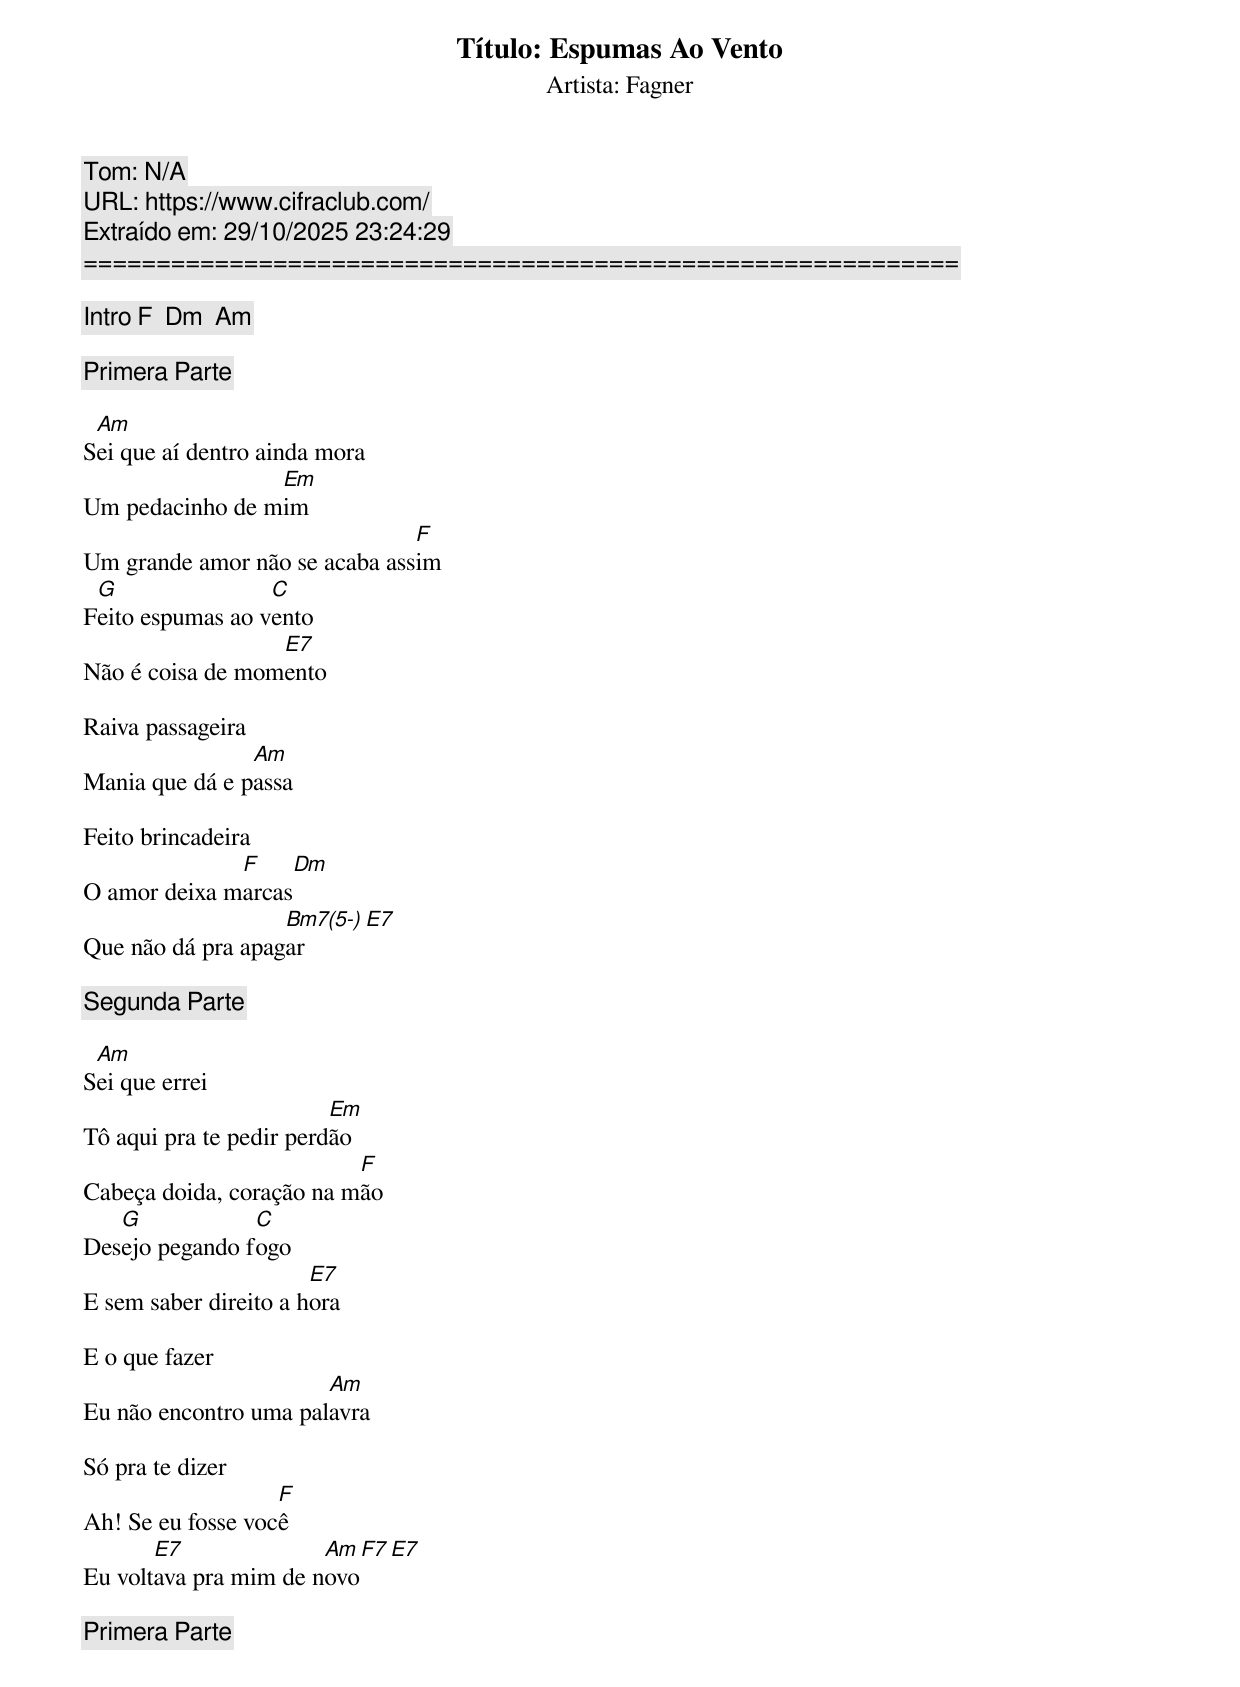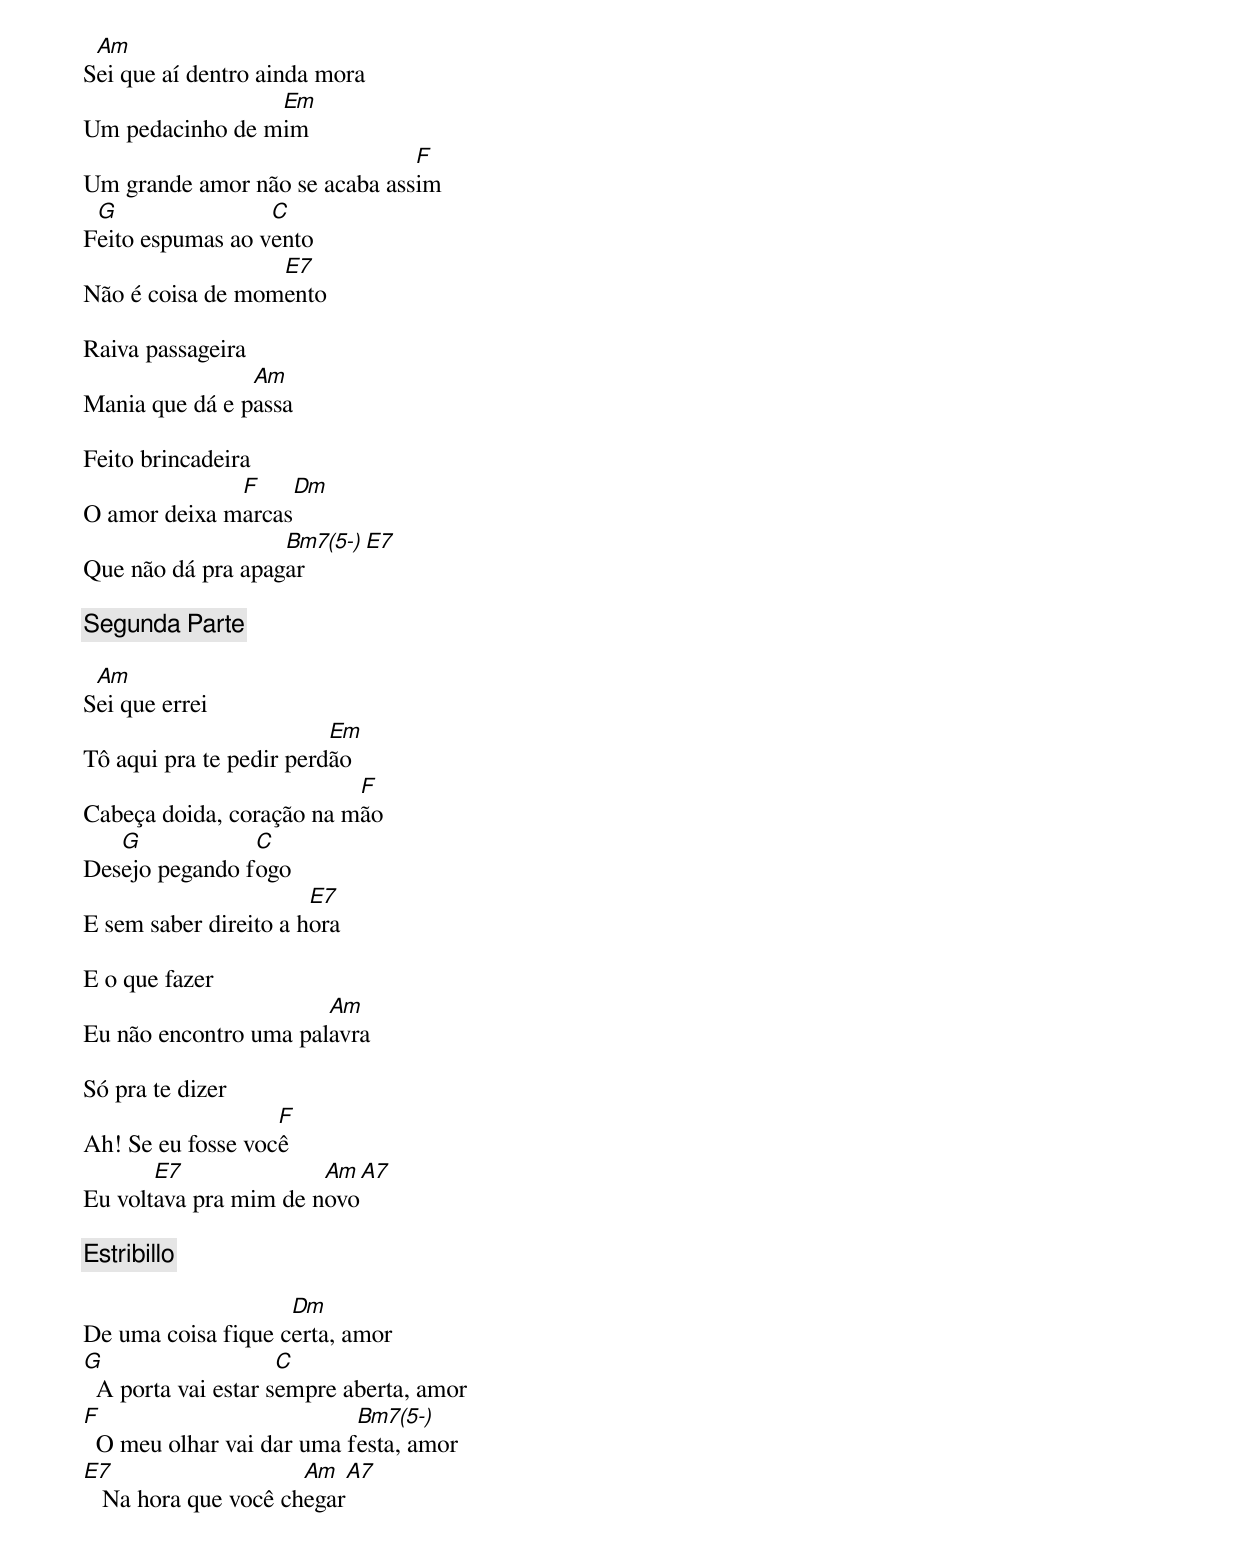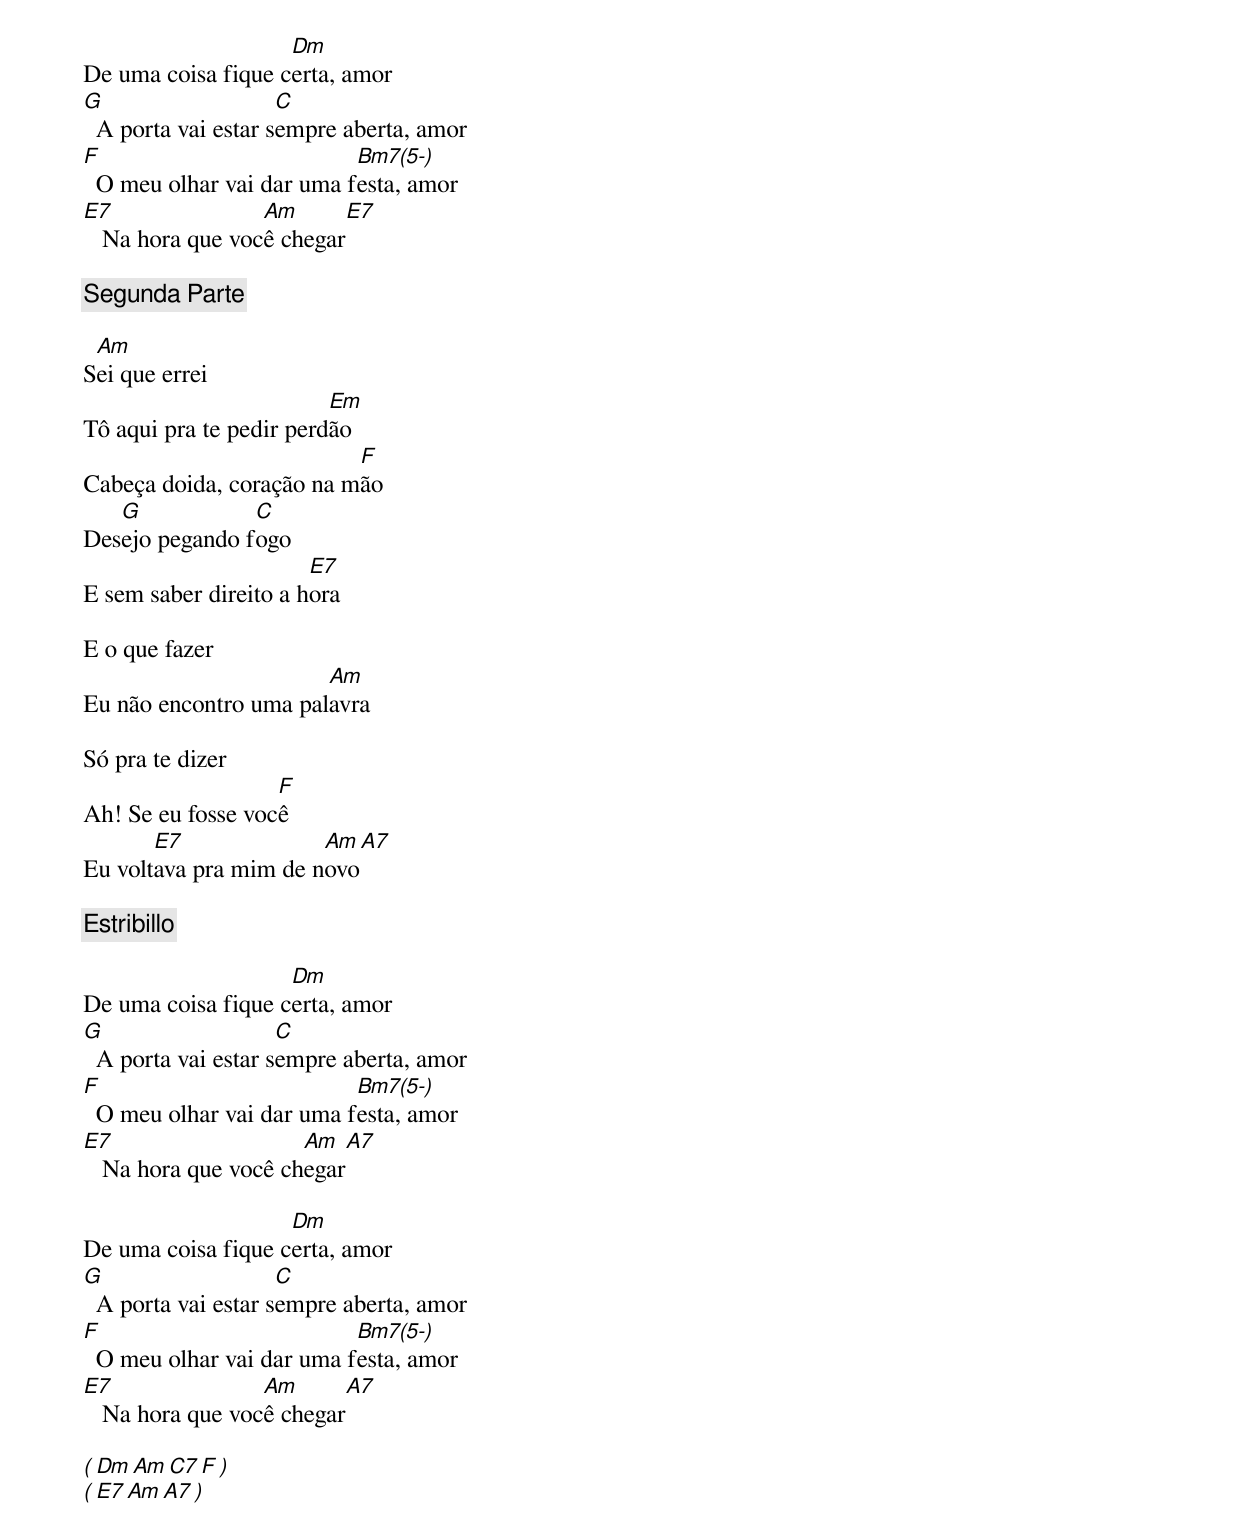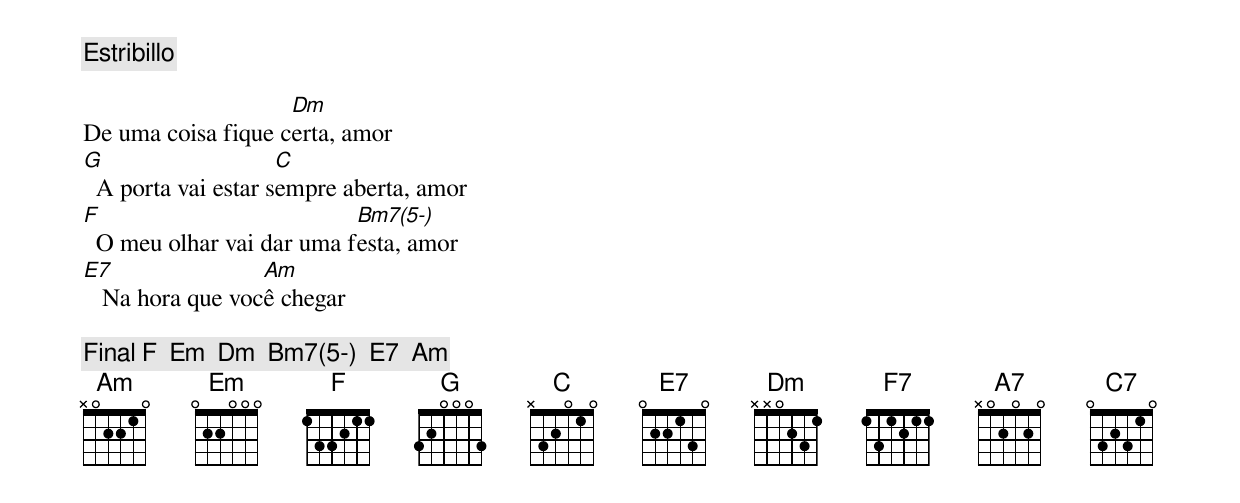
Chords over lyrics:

Título: Espumas Ao Vento
Artista: Fagner
Tom: N/A
URL: https://www.cifraclub.com/
Extraído em: 29/10/2025 23:24:29
============================================================

[Intro] F  Dm  Am

[Primera Parte]

 Am
Sei que aí dentro ainda mora
                 Em
Um pedacinho de mim
                               F
Um grande amor não se acaba assim
 G                C
Feito espumas ao vento
                  E7
Não é coisa de momento

Raiva passageira
                Am
Mania que dá e passa

Feito brincadeira
              F     Dm
O amor deixa marcas
                   Bm7(5-)  E7
Que não dá pra apagar

[Segunda Parte]

 Am
Sei que errei
                         Em
Tô aqui pra te pedir perdão
                          F
Cabeça doida, coração na mão
   G            C
Desejo pegando fogo
                       E7
E sem saber direito a hora

E o que fazer
                       Am
Eu não encontro uma palavra

Só pra te dizer
                   F
Ah! Se eu fosse você
       E7              Am  F7  E7
Eu voltava pra mim de novo

[Primera Parte]

 Am
Sei que aí dentro ainda mora
                 Em
Um pedacinho de mim
                               F
Um grande amor não se acaba assim
 G                C
Feito espumas ao vento
                  E7
Não é coisa de momento

Raiva passageira
                Am
Mania que dá e passa

Feito brincadeira
              F     Dm
O amor deixa marcas
                   Bm7(5-)  E7
Que não dá pra apagar

[Segunda Parte]

 Am
Sei que errei
                         Em
Tô aqui pra te pedir perdão
                          F
Cabeça doida, coração na mão
   G            C
Desejo pegando fogo
                       E7
E sem saber direito a hora

E o que fazer
                       Am
Eu não encontro uma palavra

Só pra te dizer
                   F
Ah! Se eu fosse você
       E7              Am  A7
Eu voltava pra mim de novo

[Estribillo]

                    Dm
De uma coisa fique certa, amor
G                    C
  A porta vai estar sempre aberta, amor
F                          Bm7(5-)
  O meu olhar vai dar uma festa, amor
E7                    Am   A7
   Na hora que você chegar

                    Dm
De uma coisa fique certa, amor
G                    C
  A porta vai estar sempre aberta, amor
F                          Bm7(5-)
  O meu olhar vai dar uma festa, amor
E7                Am       E7
   Na hora que você chegar

[Segunda Parte]

 Am
Sei que errei
                         Em
Tô aqui pra te pedir perdão
                          F
Cabeça doida, coração na mão
   G            C
Desejo pegando fogo
                       E7
E sem saber direito a hora

E o que fazer
                       Am
Eu não encontro uma palavra

Só pra te dizer
                   F
Ah! Se eu fosse você
       E7              Am  A7
Eu voltava pra mim de novo

[Estribillo]

                    Dm
De uma coisa fique certa, amor
G                    C
  A porta vai estar sempre aberta, amor
F                          Bm7(5-)
  O meu olhar vai dar uma festa, amor
E7                    Am   A7
   Na hora que você chegar

                    Dm
De uma coisa fique certa, amor
G                    C
  A porta vai estar sempre aberta, amor
F                          Bm7(5-)
  O meu olhar vai dar uma festa, amor
E7                Am       A7
   Na hora que você chegar

( Dm  Am  C7  F )
( E7  Am  A7 )

[Estribillo]

                    Dm
De uma coisa fique certa, amor
G                    C
  A porta vai estar sempre aberta, amor
F                          Bm7(5-)
  O meu olhar vai dar uma festa, amor
E7                Am
   Na hora que você chegar

[Final] F  Em  Dm  Bm7(5-)  E7  Am
